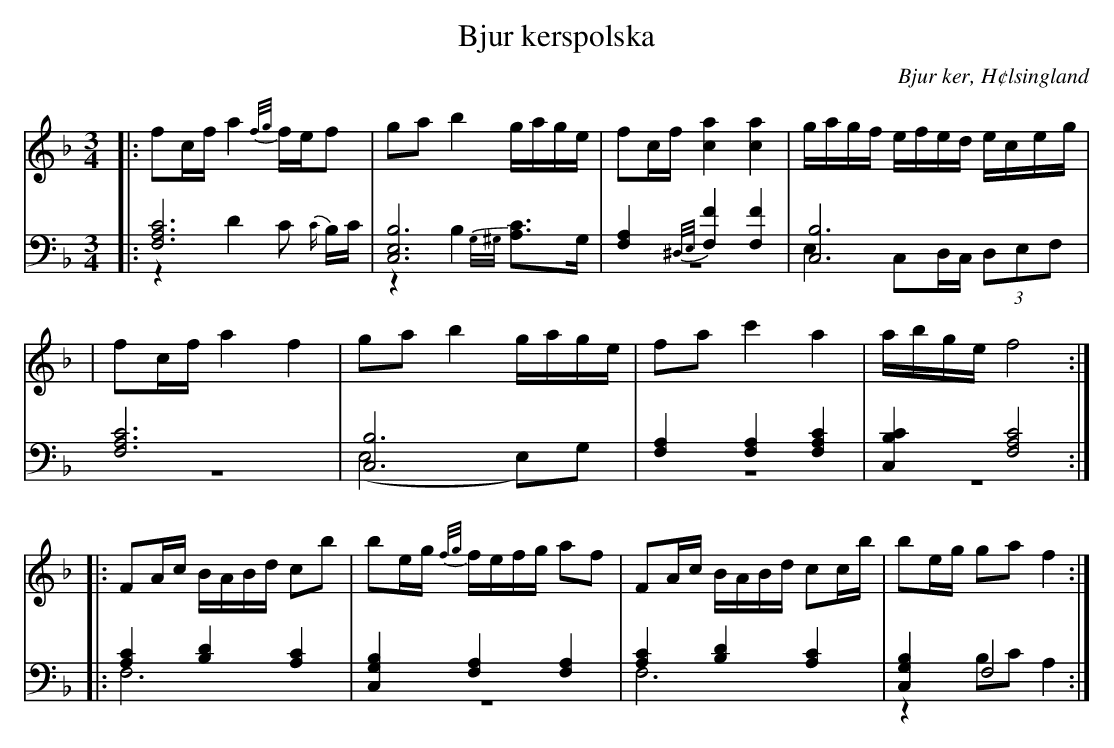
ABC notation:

X:1
T: Bjur kerspolska
O: Bjur ker, H¢lsingland
M: 3/4
L: 1/8
K: F
V:1
V:2
V:3 merge
V: 1
|:fc/f/ a2 {f/g/}f/e/f|ga b2 g/a/g/e/|fc/f/ [c2a2] [c2a2]|g/a/g/f/ e/f/e/d/ e/c/e/g/|
|fc/f/ a2 f2|ga b2 g/a/g/e/|fa c'2 a2| a/b/g/e/ f4:|
|:FA/c/ B/A/B/d/ cb|be/g/ {f/g/}f/e/f/g/ af|FA/c/ B/A/B/d/ cc/b/|be/g/ ga f2:|
V:2 clef=bass
|:[F,6A,6C6]|[C,6E,6B,6]|[F,2A,2] {^D,/E,/}[F,2F2] [F,2F2]|[C,6B,6]|
[F,6A,6C6]|[C,6B,6]|[F,2A,2] [F,2A,2] [F,2A,2C2]|[C,2B,2C2] [F,4A,4C4]:|
 |:[A,2C2] [B,2D2] [A,2C2]|[C,2G,2B,2] [F,2A,2] [F,2A,2]|[A,2C2] [B,2D2] [A,2C2]|[C,2G,2B,2] F,4 :|
V:3 clef=bass
 |:z2D2 C {C/}B,/C/|z2 B,2 {G,/^G,/}[A,C]>G,|z6|E,2 C,D,/C,/ (3D,E,F,|
 |z6|(E,4 E,)G,|z6|z6:|
|:F,6|z6|F,6|z2 B,C A,2:|
